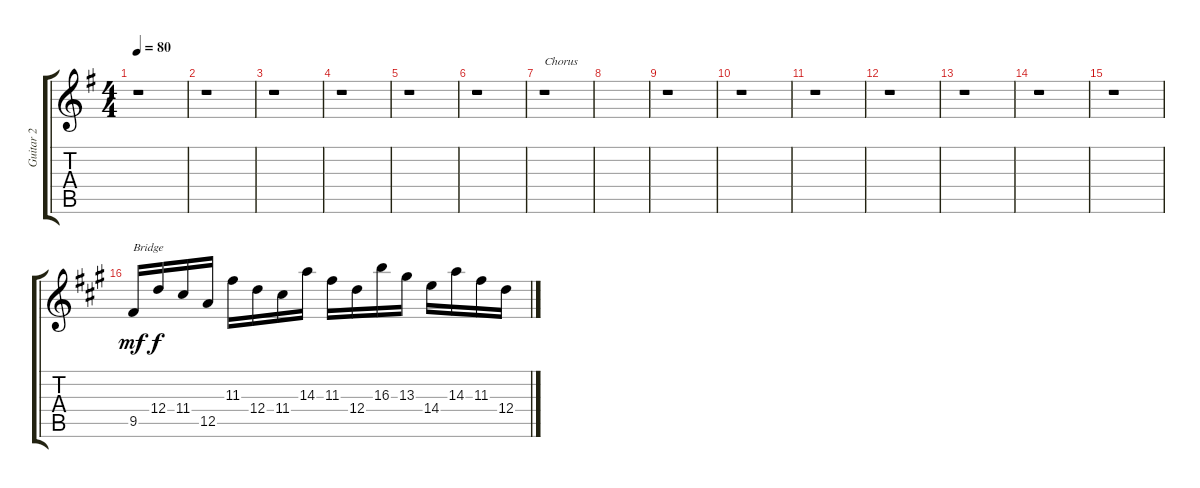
\track ("Guitar 2" "Guitar 2") {instrument distortionguitar}
\staff {score tabs}
\tuning (E4 B3 G3 D3 A2 E2) {hide}
\ts (4 4)
\tempo 80
\clef g2
\ks g
r.1{dy mf} |
r.1 |
r.1 |
r.1 |
r.1 |
r.1 |
r.1{txt "Chorus"} |
|
r.1 |
r.1 |
r.1 |
r.1 |
r.1 |
r.1 |
r.1 |
\ks a
9.5.16{txt "Bridge"} 12.4.16{dy f} 11.4.16 12.5.16 11.3.16 12.4.16 11.4.16 14.3.16 11.3.16 12.4.16 16.3.16 13.3.16 14.4.16 14.3.16 11.3.16 12.4.16
